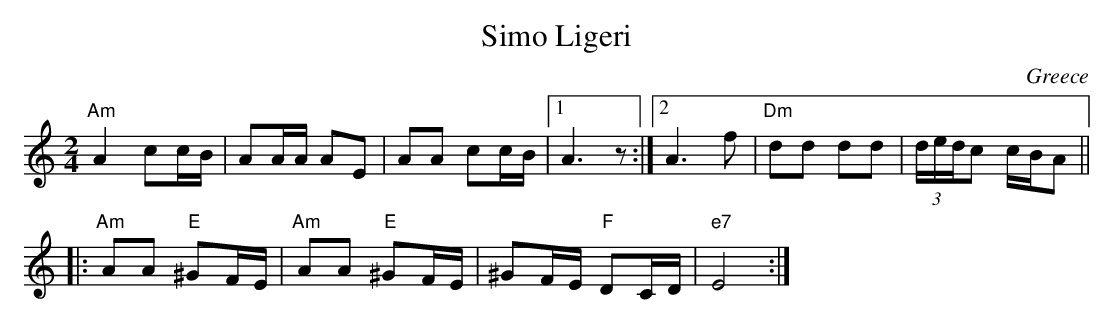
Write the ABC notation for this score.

X:1
T:Simo Ligeri
L:1/8
M:2/4
O:Greece
K:A min
"Am"A2 cc/B/|AA/A/ AE|AA cc/B/|1 A3z :|2 A3f|\
"Dm"dd dd|(3d/e/d/c c/B/A||
|:"Am"AA "E"^GF/E/|"Am"AA "E"^GF/E/|\
^GF/E/ "F"DC/D/|"e7"E4 :|
